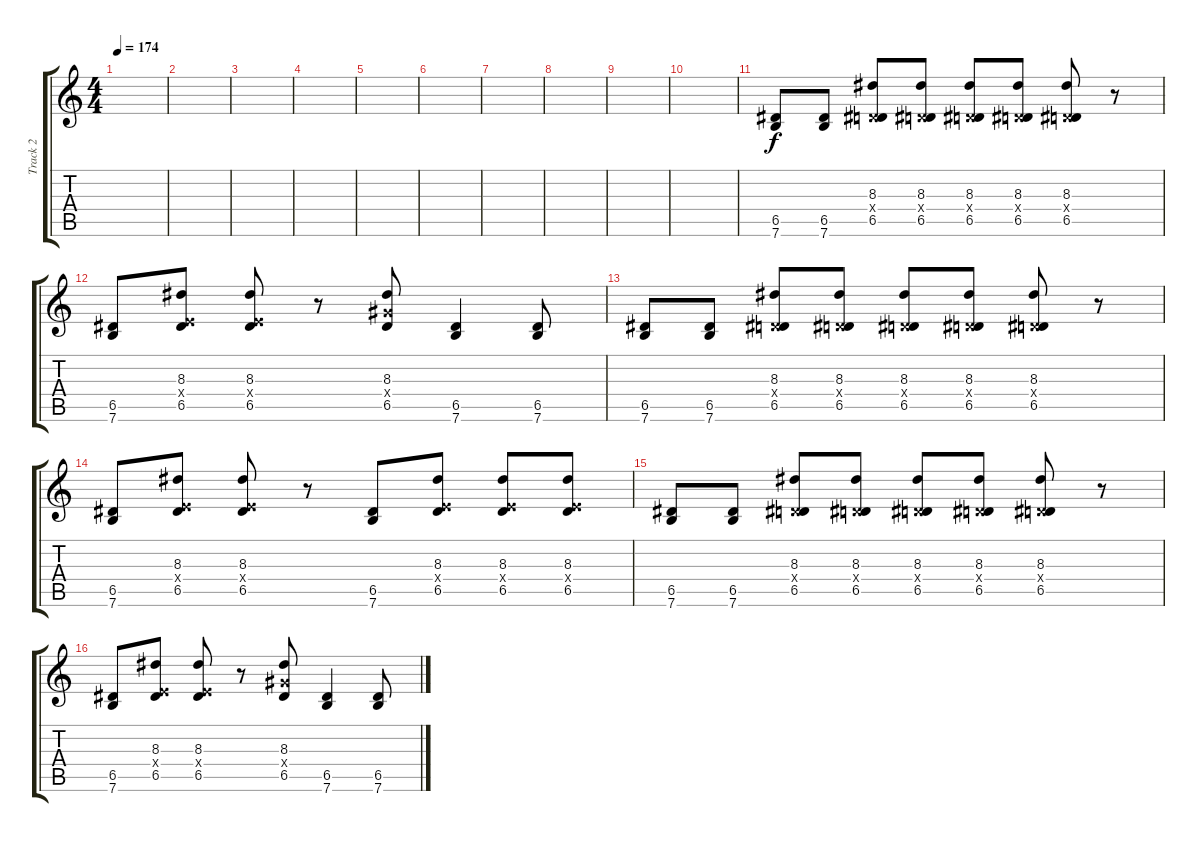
\track ("Track 2" "Track 2") {instrument overdrivenguitar}
\staff {score tabs}
\tuning (E4 B3 G3 D3 A2 E2) {hide}
\ts (4 4)
\tempo 174
\clef g2
\ks c
|
|
|
|
|
|
|
|
|
|
(6.5 7.6).8 (6.5 7.6).8 (8.3 0.4{x} 6.5).8 (8.3 0.4{x} 6.5).8 (8.3 0.4{x} 6.5).8 (8.3 0.4{x} 6.5).8 (8.3 0.4{x} 6.5).8 r.8 |
(6.5 7.6).8 (8.3 2.4{x} 6.5).8 (8.3 2.4{x} 6.5).8 r.8 (8.3 6.4{x} 6.5).8 (6.5 7.6).4 (6.5 7.6).8 |
(6.5 7.6).8 (6.5 7.6).8 (8.3 0.4{x} 6.5).8 (8.3 0.4{x} 6.5).8 (8.3 0.4{x} 6.5).8 (8.3 0.4{x} 6.5).8 (8.3 0.4{x} 6.5).8 r.8 |
(6.5 7.6).8 (8.3 2.4{x} 6.5).8 (8.3 2.4{x} 6.5).8 r.8 (6.5 7.6).8 (8.3 2.4{x} 6.5).8 (8.3 2.4{x} 6.5).8 (8.3 2.4{x} 6.5).8 |
(6.5 7.6).8 (6.5 7.6).8 (8.3 0.4{x} 6.5).8 (8.3 0.4{x} 6.5).8 (8.3 0.4{x} 6.5).8 (8.3 0.4{x} 6.5).8 (8.3 0.4{x} 6.5).8 r.8 |
(6.5 7.6).8 (8.3 2.4{x} 6.5).8 (8.3 2.4{x} 6.5).8 r.8 (8.3 6.4{x} 6.5).8 (6.5 7.6).4 (6.5 7.6).8
